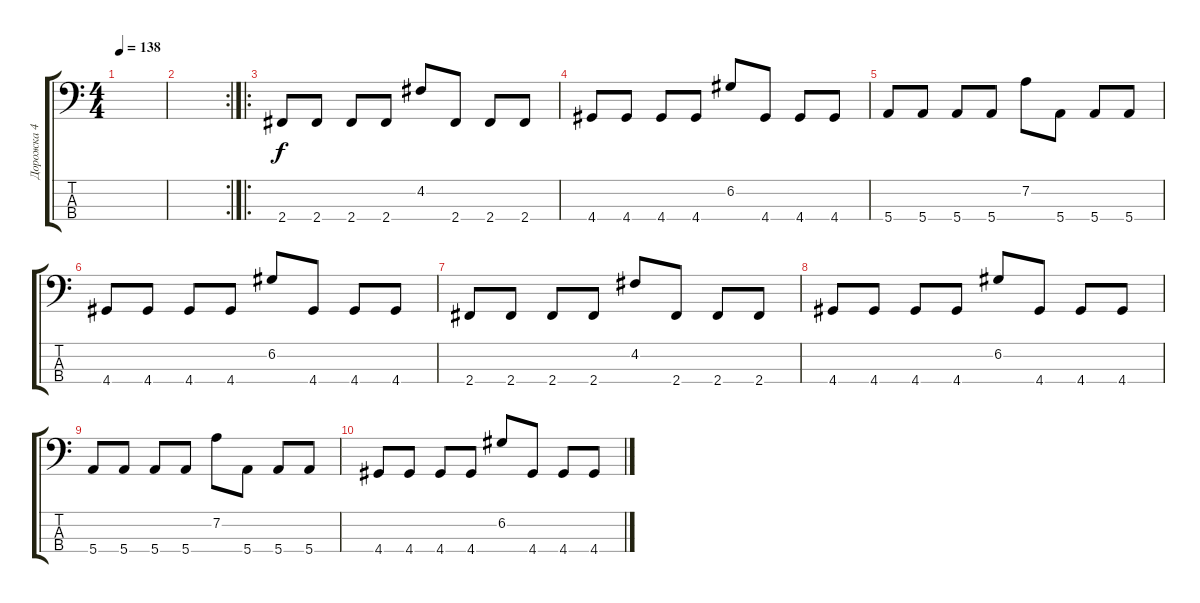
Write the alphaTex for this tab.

\track ("Дорожка 4" "Дорожка 4") {instrument electricbasspick}
\staff {score tabs}
\tuning (G2 D2 A1 E1) {hide}
\ts (4 4)
\tempo 138
\clef f4
\ks c
|
\rc 2
|
\ro
2.4.8 2.4.8 2.4.8 2.4.8 4.2.8 2.4.8 2.4.8 2.4.8 |
4.4.8 4.4.8 4.4.8 4.4.8 6.2.8 4.4.8 4.4.8 4.4.8 |
5.4.8 5.4.8 5.4.8 5.4.8 7.2.8 5.4.8 5.4.8 5.4.8 |
4.4.8 4.4.8 4.4.8 4.4.8 6.2.8 4.4.8 4.4.8 4.4.8 |
2.4.8 2.4.8 2.4.8 2.4.8 4.2.8 2.4.8 2.4.8 2.4.8 |
4.4.8 4.4.8 4.4.8 4.4.8 6.2.8 4.4.8 4.4.8 4.4.8 |
5.4.8 5.4.8 5.4.8 5.4.8 7.2.8 5.4.8 5.4.8 5.4.8 |
4.4.8 4.4.8 4.4.8 4.4.8 6.2.8 4.4.8 4.4.8 4.4.8
